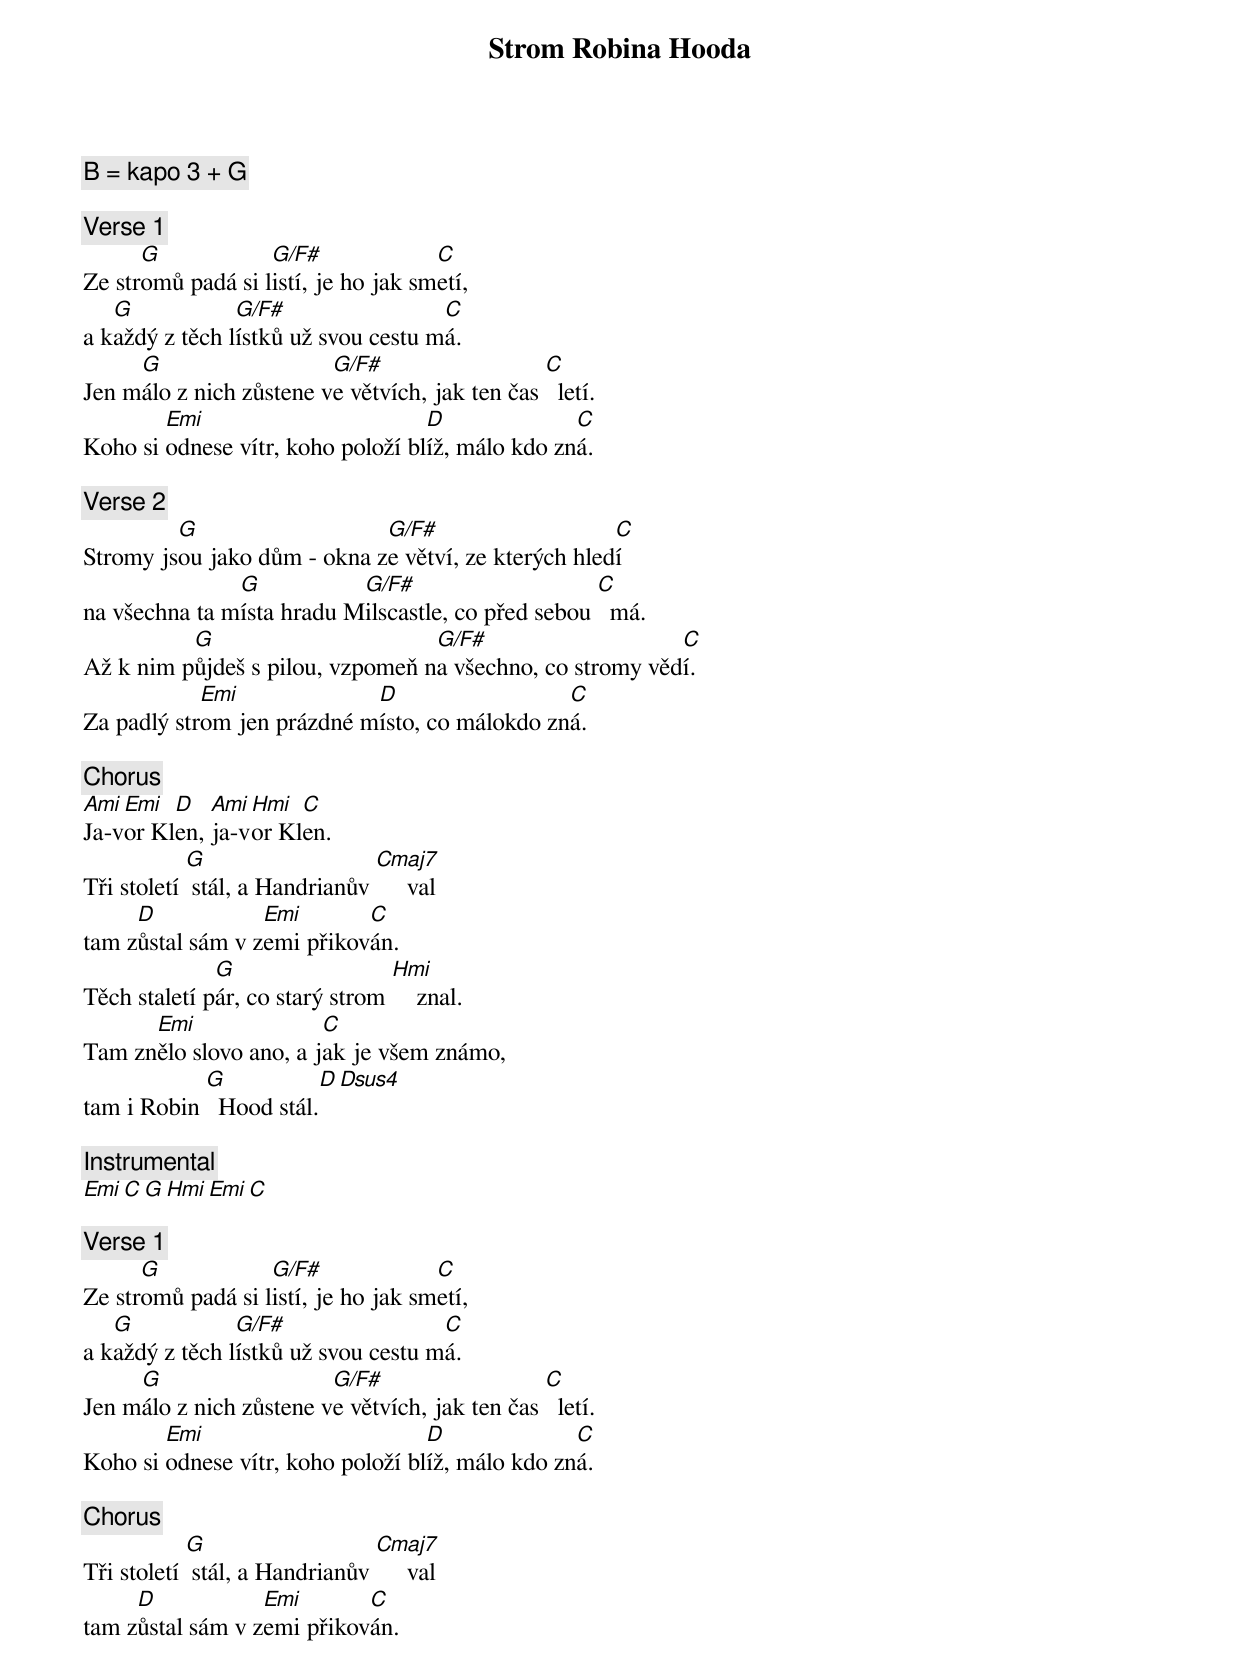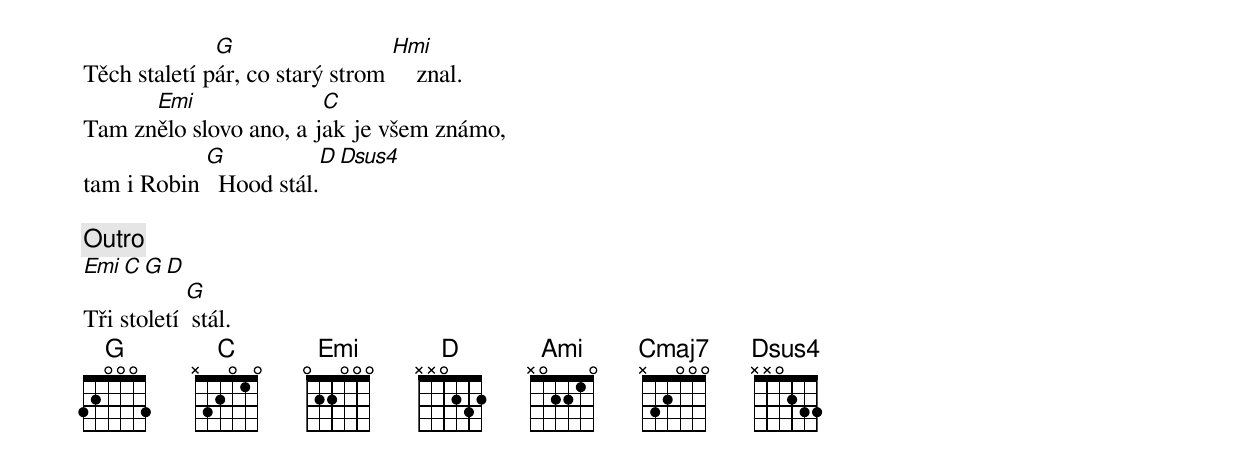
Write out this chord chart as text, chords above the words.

Strom Robina Hooda

B = kapo 3 + G

[Verse 1]
      G            G/F#              C
Ze stromů padá si listí, je ho jak smetí,
   G            G/F#                 C
a každý z těch lístků už svou cestu má.
     G                   G/F#                   C
Jen málo z nich zůstene ve větvích, jak ten čas   letí.
        Emi                        D              C
Koho si odnese vítr, koho položí blíž, málo kdo zná.

[Verse 2]
         G                   G/F#                    C
Stromy jsou jako dům - okna ze větví, ze kterých hledí
               G           G/F#                     C
na všechna ta místa hradu Milscastle, co před sebou   má.
          G                       G/F#                    C
Až k nim půjdeš s pilou, vzpomeň na všechno, co stromy vědí.
            Emi             D                  C
Za padlý strom jen prázdné místo, co málokdo zná.

[Chorus]
Ami Emi  D   Ami Hmi  C
Ja-vor Klen, ja-vor Klen.
            G                   Cmaj7
Tři století  stál, a Handrianův      val
     D            Emi       C
tam zůstal sám v zemi přikován.
              G                  Hmi
Těch staletí pár, co starý strom     znal.
      Emi               C
Tam znělo slovo ano, a jak je všem známo,
            G             D Dsus4
tam i Robin   Hood stál.

[Instrumental]
Emi C G Hmi Emi C

[Verse 1]
      G            G/F#              C
Ze stromů padá si listí, je ho jak smetí,
   G            G/F#                 C
a každý z těch lístků už svou cestu má.
     G                   G/F#                   C
Jen málo z nich zůstene ve větvích, jak ten čas   letí.
        Emi                        D              C
Koho si odnese vítr, koho položí blíž, málo kdo zná.

[Chorus]
            G                   Cmaj7
Tři století  stál, a Handrianův      val
     D            Emi       C
tam zůstal sám v zemi přikován.
              G                  Hmi
Těch staletí pár, co starý strom     znal.
      Emi               C
Tam znělo slovo ano, a jak je všem známo,
            G             D Dsus4
tam i Robin   Hood stál.

[Outro]
Emi C G D
            G
Tři století  stál.
